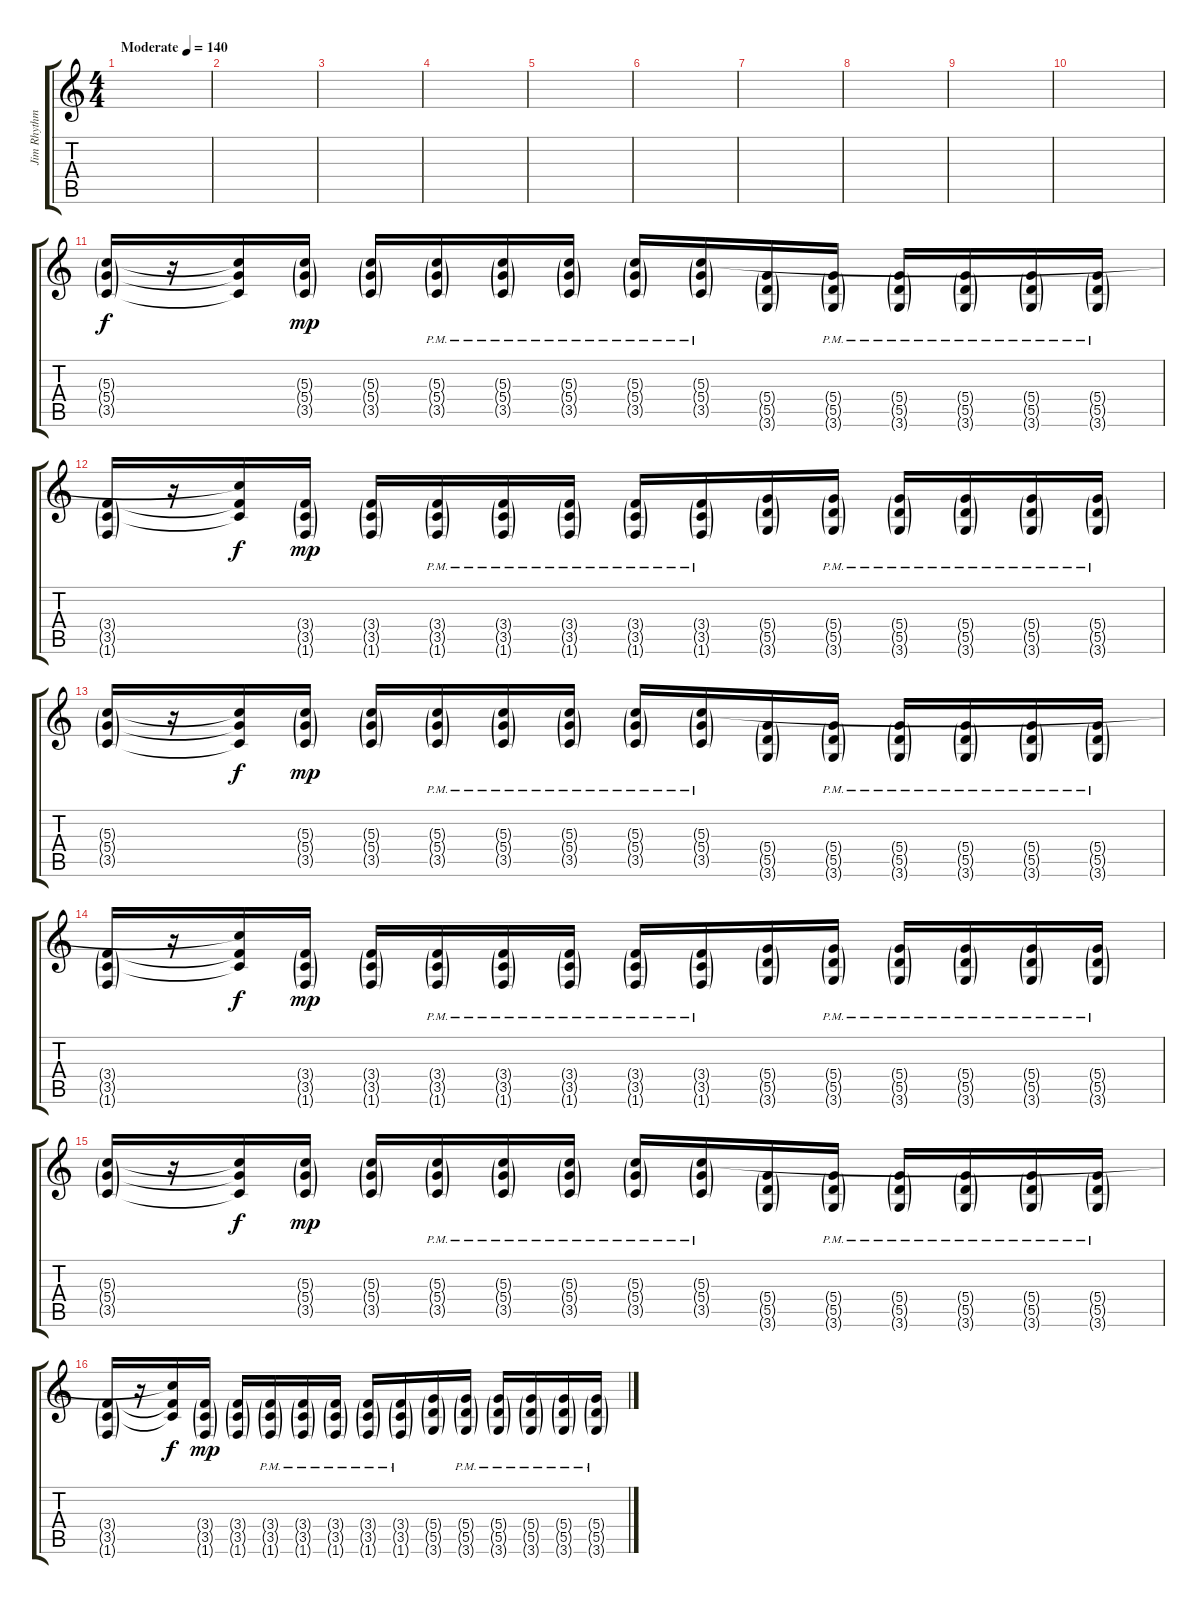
\track ("Jim Rhythm 1" "Jim Rhythm") {instrument distortionguitar}
\staff {score tabs}
\tuning (E4 B3 G3 D3 A2 E2) {hide}
\ts (4 4)
\tempo (140 "Moderate")
\clef g2
\ks c
|
|
|
|
|
|
|
|
|
|
(5.3{g} 5.4{g} 3.5{g}).16 r.16 (5.3{t} 5.4{t} 3.5{t}).16{dy f} (5.3{g} 5.4{g} 3.5{g}).16{dy mp} (5.3{g} 5.4{g} 3.5{g}).16 (5.3{g pm} 5.4{g pm} 3.5{g pm}).16 (5.3{g pm} 5.4{g pm} 3.5{g pm}).16 (5.3{g pm} 5.4{g pm} 3.5{g pm}).16 (5.3{g pm} 5.4{g pm} 3.5{g pm}).16 (5.3{g pm} 5.4{g pm} 3.5{g pm}).16 (5.4{g} 5.5{g} 3.6{g}).16 (5.4{g pm} 5.5{g pm} 3.6{g pm}).16 (5.4{g pm} 5.5{g pm} 3.6{g pm}).16 (5.4{g pm} 5.5{g pm} 3.6{g pm}).16 (5.4{g pm} 5.5{g pm} 3.6{g pm}).16 (5.4{g pm} 5.5{g pm} 3.6{g pm}).16 |
(3.4{g} 3.5{g} 1.6{g}).16 r.16 (5.3{t} 3.4{t} 3.5{t}).16{dy f} (3.4{g} 3.5{g} 1.6{g}).16{dy mp} (3.4{g} 3.5{g} 1.6{g}).16 (3.4{g pm} 3.5{g pm} 1.6{g}).16 (3.4{g pm} 3.5{g pm} 1.6{g}).16 (3.4{g pm} 3.5{g pm} 1.6{g}).16 (3.4{g pm} 3.5{g pm} 1.6{g}).16 (3.4{g pm} 3.5{g pm} 1.6{g}).16 (5.4{g} 5.5{g} 3.6{g}).16 (5.4{g pm} 5.5{g pm} 3.6{g pm}).16 (5.4{g pm} 5.5{g pm} 3.6{g pm}).16 (5.4{g pm} 5.5{g pm} 3.6{g pm}).16 (5.4{g pm} 5.5{g pm} 3.6{g pm}).16 (5.4{g pm} 5.5{g pm} 3.6{g pm}).16 |
(5.3{g} 5.4{g} 3.5{g}).16 r.16 (5.3{t} 5.4{t} 3.5{t}).16{dy f} (5.3{g} 5.4{g} 3.5{g}).16{dy mp} (5.3{g} 5.4{g} 3.5{g}).16 (5.3{g pm} 5.4{g pm} 3.5{g pm}).16 (5.3{g pm} 5.4{g pm} 3.5{g pm}).16 (5.3{g pm} 5.4{g pm} 3.5{g pm}).16 (5.3{g pm} 5.4{g pm} 3.5{g pm}).16 (5.3{g pm} 5.4{g pm} 3.5{g pm}).16 (5.4{g} 5.5{g} 3.6{g}).16 (5.4{g pm} 5.5{g pm} 3.6{g pm}).16 (5.4{g pm} 5.5{g pm} 3.6{g pm}).16 (5.4{g pm} 5.5{g pm} 3.6{g pm}).16 (5.4{g pm} 5.5{g pm} 3.6{g pm}).16 (5.4{g pm} 5.5{g pm} 3.6{g pm}).16 |
(3.4{g} 3.5{g} 1.6{g}).16 r.16 (5.3{t} 3.4{t} 3.5{t}).16{dy f} (3.4{g} 3.5{g} 1.6{g}).16{dy mp} (3.4{g} 3.5{g} 1.6{g}).16 (3.4{g pm} 3.5{g pm} 1.6{g}).16 (3.4{g pm} 3.5{g pm} 1.6{g}).16 (3.4{g pm} 3.5{g pm} 1.6{g}).16 (3.4{g pm} 3.5{g pm} 1.6{g}).16 (3.4{g pm} 3.5{g pm} 1.6{g}).16 (5.4{g} 5.5{g} 3.6{g}).16 (5.4{g pm} 5.5{g pm} 3.6{g pm}).16 (5.4{g pm} 5.5{g pm} 3.6{g pm}).16 (5.4{g pm} 5.5{g pm} 3.6{g pm}).16 (5.4{g pm} 5.5{g pm} 3.6{g pm}).16 (5.4{g pm} 5.5{g pm} 3.6{g pm}).16 |
(5.3{g} 5.4{g} 3.5{g}).16 r.16 (5.3{t} 5.4{t} 3.5{t}).16{dy f} (5.3{g} 5.4{g} 3.5{g}).16{dy mp} (5.3{g} 5.4{g} 3.5{g}).16 (5.3{g pm} 5.4{g pm} 3.5{g pm}).16 (5.3{g pm} 5.4{g pm} 3.5{g pm}).16 (5.3{g pm} 5.4{g pm} 3.5{g pm}).16 (5.3{g pm} 5.4{g pm} 3.5{g pm}).16 (5.3{g pm} 5.4{g pm} 3.5{g pm}).16 (5.4{g} 5.5{g} 3.6{g}).16 (5.4{g pm} 5.5{g pm} 3.6{g pm}).16 (5.4{g pm} 5.5{g pm} 3.6{g pm}).16 (5.4{g pm} 5.5{g pm} 3.6{g pm}).16 (5.4{g pm} 5.5{g pm} 3.6{g pm}).16 (5.4{g pm} 5.5{g pm} 3.6{g pm}).16 |
(3.4{g} 3.5{g} 1.6{g}).16 r.16 (5.3{t} 3.4{t} 3.5{t}).16{dy f} (3.4{g} 3.5{g} 1.6{g}).16{dy mp} (3.4{g} 3.5{g} 1.6{g}).16 (3.4{g pm} 3.5{g pm} 1.6{g}).16 (3.4{g pm} 3.5{g pm} 1.6{g}).16 (3.4{g pm} 3.5{g pm} 1.6{g}).16 (3.4{g pm} 3.5{g pm} 1.6{g}).16 (3.4{g pm} 3.5{g pm} 1.6{g}).16 (5.4{g} 5.5{g} 3.6{g}).16 (5.4{g pm} 5.5{g pm} 3.6{g pm}).16 (5.4{g pm} 5.5{g pm} 3.6{g pm}).16 (5.4{g pm} 5.5{g pm} 3.6{g pm}).16 (5.4{g pm} 5.5{g pm} 3.6{g pm}).16 (5.4{g pm} 5.5{g pm} 3.6{g pm}).16
